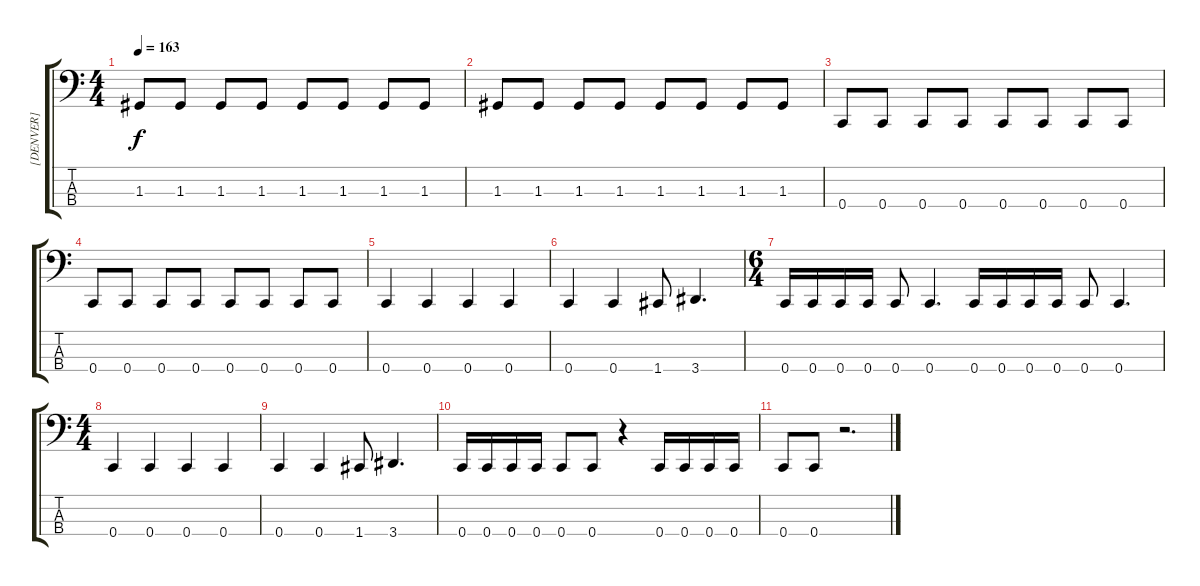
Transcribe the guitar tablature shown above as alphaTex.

\track ("[DENVER]" "[DENVER]") {instrument electricbassfinger}
\staff {score tabs}
\tuning (F2 C2 G1 C1) {hide}
\ts (4 4)
\tempo 163
\clef f4
\ks c
1.3.8{dy f} 1.3.8 1.3.8 1.3.8 1.3.8 1.3.8 1.3.8 1.3.8 |
1.3.8 1.3.8 1.3.8 1.3.8 1.3.8 1.3.8 1.3.8 1.3.8 |
0.4.8 0.4.8 0.4.8 0.4.8 0.4.8 0.4.8 0.4.8 0.4.8 |
0.4.8 0.4.8 0.4.8 0.4.8 0.4.8 0.4.8 0.4.8 0.4.8 |
0.4.4 0.4.4 0.4.4 0.4.4 |
0.4.4 0.4.4 1.4.8 3.4.4{d} |
\ts (6 4)
0.4.16 0.4.16 0.4.16 0.4.16 0.4.8 0.4.4{d} 0.4.16 0.4.16 0.4.16 0.4.16 0.4.8 0.4.4{d} |
\ts (4 4)
0.4.4 0.4.4 0.4.4 0.4.4 |
0.4.4 0.4.4 1.4.8 3.4.4{d} |
0.4.16 0.4.16 0.4.16 0.4.16 0.4.8 0.4.8 r.4 0.4.16 0.4.16 0.4.16 0.4.16 |
0.4.8 0.4.8 r.2{d}
